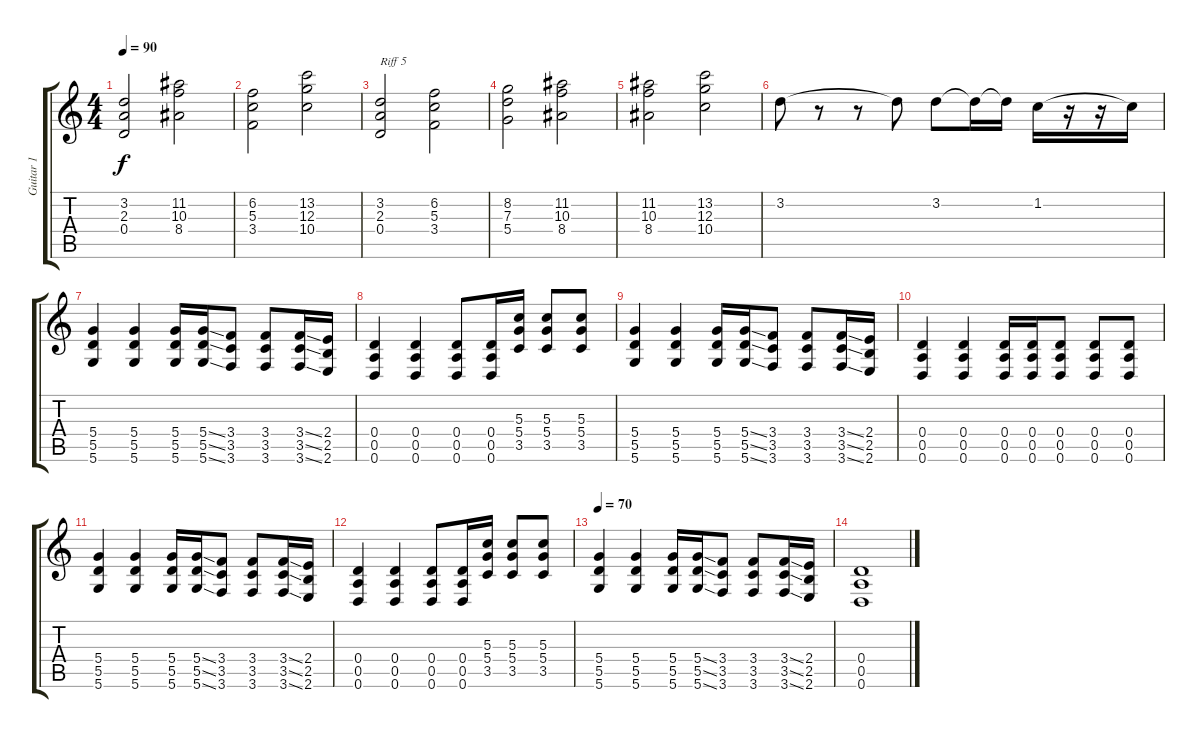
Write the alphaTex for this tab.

\track ("Guitar 1" "Guitar 1") {instrument distortionguitar}
\staff {score tabs}
\tuning (E4 B3 G3 D3 A2 D2) {hide}
\ts (4 4)
\tempo 90
\clef g2
\ks c
(3.2 2.3 0.4).2{dy f} (11.2 10.3 8.4).2 |
(6.2 5.3 3.4).2 (13.2 12.3 10.4).2 |
(3.2 2.3 0.4).2{txt "Riff 5"} (6.2 5.3 3.4).2 |
(8.2 7.3 5.4).2 (11.2 10.3 8.4).2 |
(11.2 10.3 8.4).2 (13.2 12.3 10.4).2 |
3.2.8 r.8 r.8 3.2{t}.8 3.2.8 3.2{t}.16 3.2{t}.16 1.2.16 r.16 r.16 1.2{t}.16 |
(5.4 5.5 5.6).4 (5.4 5.5 5.6).4 (5.4 5.5 5.6).16 (5.4{ss} 5.5{ss} 5.6{ss}).16 (3.4 3.5 3.6).8 (3.4 3.5 3.6).8 (3.4{ss} 3.5{ss} 3.6{ss}).16 (2.4 2.5 2.6).16 |
(0.4 0.5 0.6).4 (0.4 0.5 0.6).4 (0.4 0.5 0.6).8 (0.4 0.5 0.6).16 (5.3 5.4 3.5).16 (5.3 5.4 3.5).8 (5.3 5.4 3.5).8 |
(5.4 5.5 5.6).4 (5.4 5.5 5.6).4 (5.4 5.5 5.6).16 (5.4{ss} 5.5{ss} 5.6{ss}).16 (3.4 3.5 3.6).8 (3.4 3.5 3.6).8 (3.4{ss} 3.5{ss} 3.6{ss}).16 (2.4 2.5 2.6).16 |
(0.4 0.5 0.6).4 (0.4 0.5 0.6).4 (0.4 0.5 0.6).16 (0.4 0.5 0.6).16 (0.4 0.5 0.6).8 (0.4 0.5 0.6).8 (0.4 0.5 0.6).8 |
(5.4 5.5 5.6).4 (5.4 5.5 5.6).4 (5.4 5.5 5.6).16 (5.4{ss} 5.5{ss} 5.6{ss}).16 (3.4 3.5 3.6).8 (3.4 3.5 3.6).8 (3.4{ss} 3.5{ss} 3.6{ss}).16 (2.4 2.5 2.6).16 |
(0.4 0.5 0.6).4 (0.4 0.5 0.6).4 (0.4 0.5 0.6).8 (0.4 0.5 0.6).16 (5.3 5.4 3.5).16 (5.3 5.4 3.5).8 (5.3 5.4 3.5).8 |
\tempo 70
(5.4 5.5 5.6).4 (5.4 5.5 5.6).4 (5.4 5.5 5.6).16 (5.4{ss} 5.5{ss} 5.6{ss}).16 (3.4 3.5 3.6).8 (3.4 3.5 3.6).8 (3.4{ss} 3.5{ss} 3.6{ss}).16 (2.4 2.5 2.6).16 |
(0.4 0.5 0.6).1
